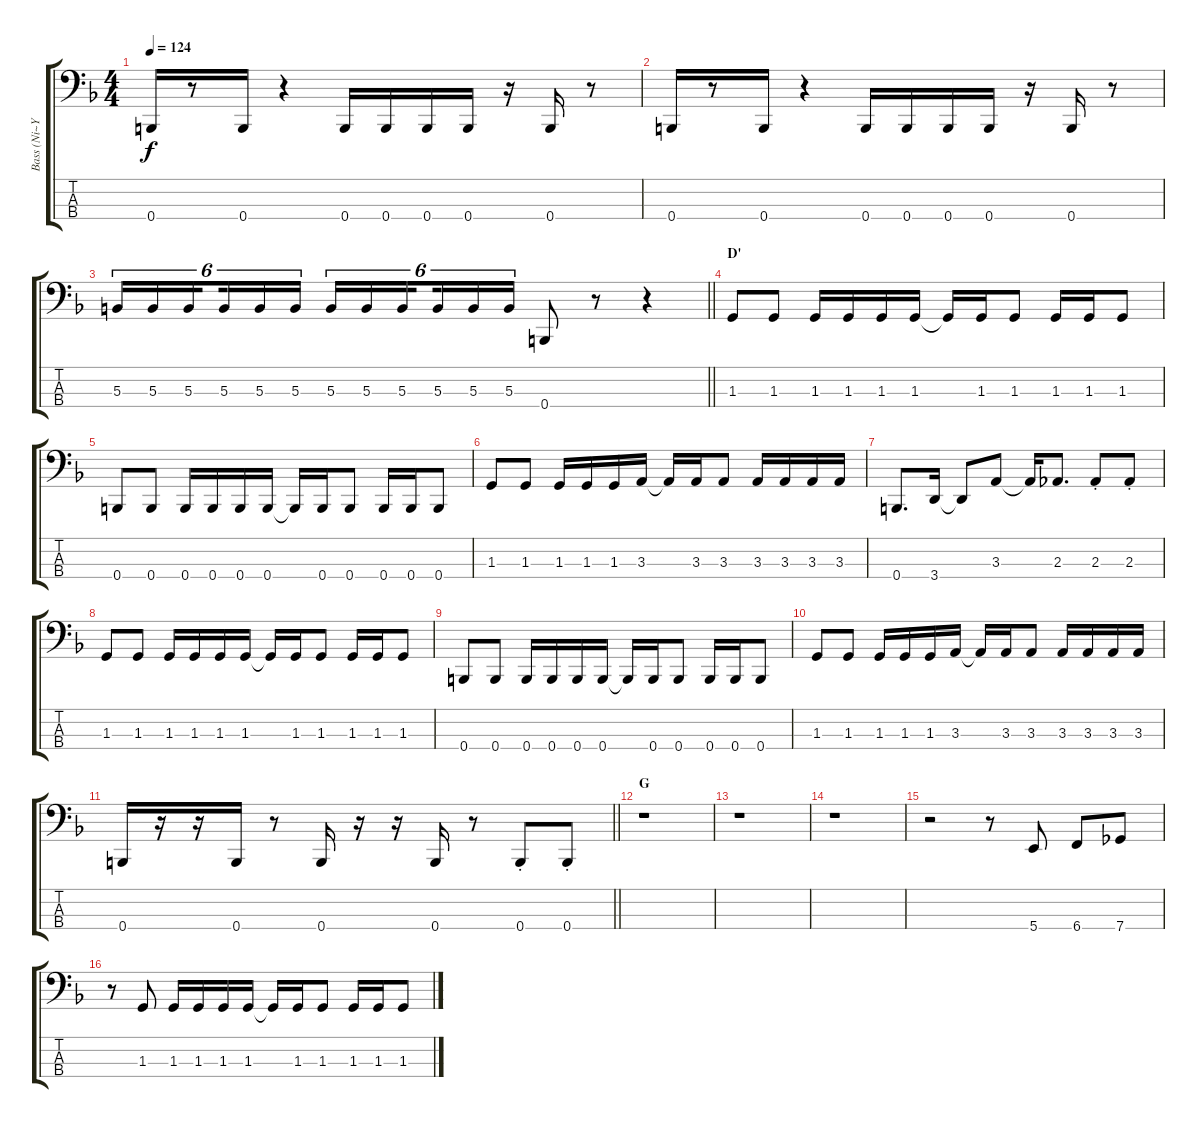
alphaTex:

\track ("Bass (Ni~Ya)" "Bass (Ni~Y") {instrument electricbasspick}
\staff {score tabs}
\tuning (E2 B1 Gb1 B0) {hide}
\ts (4 4)
\tempo 124
\clef f4
\ks f
0.4.16{dy f} r.8 0.4.16 r.4 0.4.16 0.4.16 0.4.16 0.4.16 r.16 0.4.16 r.8 |
0.4.16 r.8 0.4.16 r.4 0.4.16 0.4.16 0.4.16 0.4.16 r.16 0.4.16 r.8 |
\barLineRight lightlight
5.3.16{tu (6 4)} 5.3.16{tu (6 4)} 5.3.16{tu (6 4) beam splitsecondary} 5.3.16{tu (6 4)} 5.3.16{tu (6 4)} 5.3.16{tu (6 4)} 5.3.16{tu (6 4)} 5.3.16{tu (6 4)} 5.3.16{tu (6 4) beam splitsecondary} 5.3.16{tu (6 4)} 5.3.16{tu (6 4)} 5.3.16{tu (6 4)} 0.4.8 r.8 r.4 |
\section ("" "D'")
1.3.8 1.3.8 1.3.16 1.3.16 1.3.16 1.3.16 1.3{t}.16 1.3.16 1.3.8 1.3.16 1.3.16 1.3.8 |
0.4.8 0.4.8 0.4.16 0.4.16 0.4.16 0.4.16 0.4{t}.16 0.4.16 0.4.8 0.4.16 0.4.16 0.4.8 |
1.3.8 1.3.8 1.3.16 1.3.16 1.3.16 3.3.16 3.3{t}.16 3.3.16 3.3.8 3.3.16 3.3.16 3.3.16 3.3.16 |
0.4.8{d} 3.4.16 3.4{t}.8 3.3.8 3.3{t}.16 2.3.8{d} 2.3{st}.8 2.3{st}.8 |
1.3.8 1.3.8 1.3.16 1.3.16 1.3.16 1.3.16 1.3{t}.16 1.3.16 1.3.8 1.3.16 1.3.16 1.3.8 |
0.4.8 0.4.8 0.4.16 0.4.16 0.4.16 0.4.16 0.4{t}.16 0.4.16 0.4.8 0.4.16 0.4.16 0.4.8 |
1.3.8 1.3.8 1.3.16 1.3.16 1.3.16 3.3.16 3.3{t}.16 3.3.16 3.3.8 3.3.16 3.3.16 3.3.16 3.3.16 |
\barLineRight lightlight
0.4.16 r.16 r.16 0.4.16 r.8 0.4.16 r.16 r.16 0.4.16 r.8 0.4{st}.8 0.4{st}.8 |
\section ("" "G")
r.1 |
r.1 |
r.1 |
r.2 r.8 5.4.8 6.4.8 7.4.8 |
r.8 1.3.8 1.3.16 1.3.16 1.3.16 1.3.16 1.3{t}.16 1.3.16 1.3.8 1.3.16 1.3.16 1.3.8
